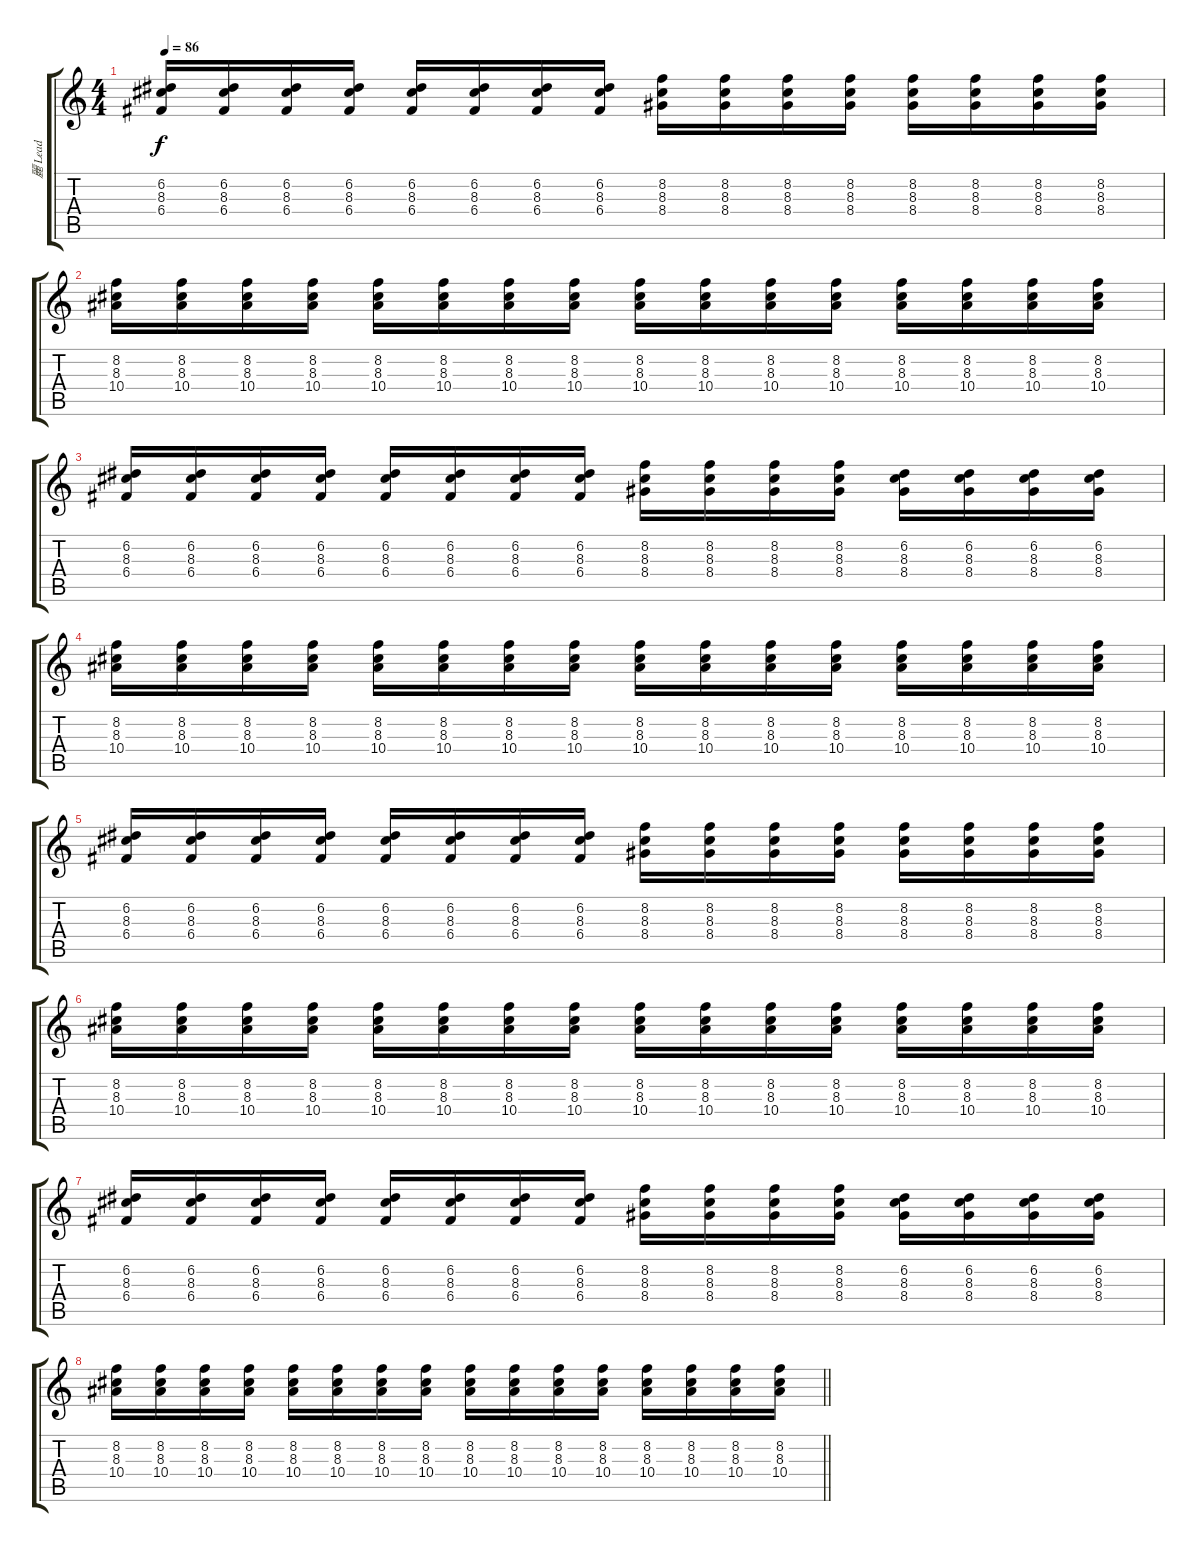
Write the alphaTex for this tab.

\track ("麗 Lead" "麗 Lead") {instrument overdrivenguitar}
\staff {score tabs}
\tuning (D4 A3 F3 C3 G2 D2) {hide}
\ts (4 4)
\section ("" "")
\tempo 86
\clef g2
\ks c
(6.2 8.3 6.4).16{dy f} (6.2 8.3 6.4).16 (6.2 8.3 6.4).16 (6.2 8.3 6.4).16 (6.2 8.3 6.4).16 (6.2 8.3 6.4).16 (6.2 8.3 6.4).16 (6.2 8.3 6.4).16 (8.2 8.3 8.4).16 (8.2 8.3 8.4).16 (8.2 8.3 8.4).16 (8.2 8.3 8.4).16 (8.2 8.3 8.4).16 (8.2 8.3 8.4).16 (8.2 8.3 8.4).16 (8.2 8.3 8.4).16 |
(8.2 8.3 10.4).16 (8.2 8.3 10.4).16 (8.2 8.3 10.4).16 (8.2 8.3 10.4).16 (8.2 8.3 10.4).16 (8.2 8.3 10.4).16 (8.2 8.3 10.4).16 (8.2 8.3 10.4).16 (8.2 8.3 10.4).16 (8.2 8.3 10.4).16 (8.2 8.3 10.4).16 (8.2 8.3 10.4).16 (8.2 8.3 10.4).16 (8.2 8.3 10.4).16 (8.2 8.3 10.4).16 (8.2 8.3 10.4).16 |
(6.2 8.3 6.4).16 (6.2 8.3 6.4).16 (6.2 8.3 6.4).16 (6.2 8.3 6.4).16 (6.2 8.3 6.4).16 (6.2 8.3 6.4).16 (6.2 8.3 6.4).16 (6.2 8.3 6.4).16 (8.2 8.3 8.4).16 (8.2 8.3 8.4).16 (8.2 8.3 8.4).16 (8.2 8.3 8.4).16 (6.2 8.3 8.4).16 (6.2 8.3 8.4).16 (6.2 8.3 8.4).16 (6.2 8.3 8.4).16 |
(8.2 8.3 10.4).16 (8.2 8.3 10.4).16 (8.2 8.3 10.4).16 (8.2 8.3 10.4).16 (8.2 8.3 10.4).16 (8.2 8.3 10.4).16 (8.2 8.3 10.4).16 (8.2 8.3 10.4).16 (8.2 8.3 10.4).16 (8.2 8.3 10.4).16 (8.2 8.3 10.4).16 (8.2 8.3 10.4).16 (8.2 8.3 10.4).16 (8.2 8.3 10.4).16 (8.2 8.3 10.4).16 (8.2 8.3 10.4).16 |
(6.2 8.3 6.4).16 (6.2 8.3 6.4).16 (6.2 8.3 6.4).16 (6.2 8.3 6.4).16 (6.2 8.3 6.4).16 (6.2 8.3 6.4).16 (6.2 8.3 6.4).16 (6.2 8.3 6.4).16 (8.2 8.3 8.4).16 (8.2 8.3 8.4).16 (8.2 8.3 8.4).16 (8.2 8.3 8.4).16 (8.2 8.3 8.4).16 (8.2 8.3 8.4).16 (8.2 8.3 8.4).16 (8.2 8.3 8.4).16 |
(8.2 8.3 10.4).16 (8.2 8.3 10.4).16 (8.2 8.3 10.4).16 (8.2 8.3 10.4).16 (8.2 8.3 10.4).16 (8.2 8.3 10.4).16 (8.2 8.3 10.4).16 (8.2 8.3 10.4).16 (8.2 8.3 10.4).16 (8.2 8.3 10.4).16 (8.2 8.3 10.4).16 (8.2 8.3 10.4).16 (8.2 8.3 10.4).16 (8.2 8.3 10.4).16 (8.2 8.3 10.4).16 (8.2 8.3 10.4).16 |
(6.2 8.3 6.4).16 (6.2 8.3 6.4).16 (6.2 8.3 6.4).16 (6.2 8.3 6.4).16 (6.2 8.3 6.4).16 (6.2 8.3 6.4).16 (6.2 8.3 6.4).16 (6.2 8.3 6.4).16 (8.2 8.3 8.4).16 (8.2 8.3 8.4).16 (8.2 8.3 8.4).16 (8.2 8.3 8.4).16 (6.2 8.3 8.4).16 (6.2 8.3 8.4).16 (6.2 8.3 8.4).16 (6.2 8.3 8.4).16 |
\barLineRight lightlight
(8.2 8.3 10.4).16 (8.2 8.3 10.4).16 (8.2 8.3 10.4).16 (8.2 8.3 10.4).16 (8.2 8.3 10.4).16 (8.2 8.3 10.4).16 (8.2 8.3 10.4).16 (8.2 8.3 10.4).16 (8.2 8.3 10.4).16 (8.2 8.3 10.4).16 (8.2 8.3 10.4).16 (8.2 8.3 10.4).16 (8.2 8.3 10.4).16 (8.2 8.3 10.4).16 (8.2 8.3 10.4).16 (8.2 8.3 10.4).16
